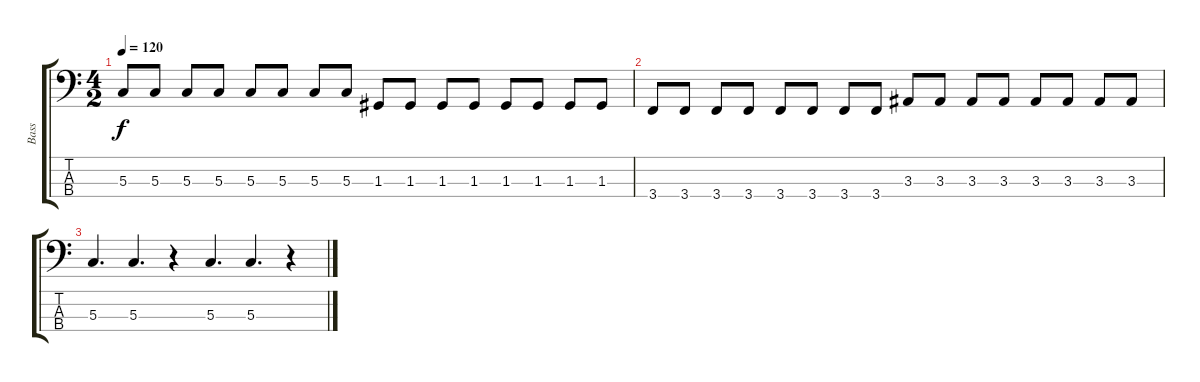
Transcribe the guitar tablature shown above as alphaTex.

\track ("Bass" "Bass") {instrument electricbassfinger}
\staff {score tabs}
\tuning (F2 C2 G1 D1) {hide}
\ts (4 2)
\tempo 120
\clef f4
\ks c
5.3.8{dy f} 5.3.8 5.3.8 5.3.8 5.3.8 5.3.8 5.3.8 5.3.8 1.3.8 1.3.8 1.3.8 1.3.8 1.3.8 1.3.8 1.3.8 1.3.8 |
3.4.8 3.4.8 3.4.8 3.4.8 3.4.8 3.4.8 3.4.8 3.4.8 3.3.8 3.3.8 3.3.8 3.3.8 3.3.8 3.3.8 3.3.8 3.3.8 |
5.3.4{d} 5.3.4{d} r.4 5.3.4{d} 5.3.4{d} r.4
